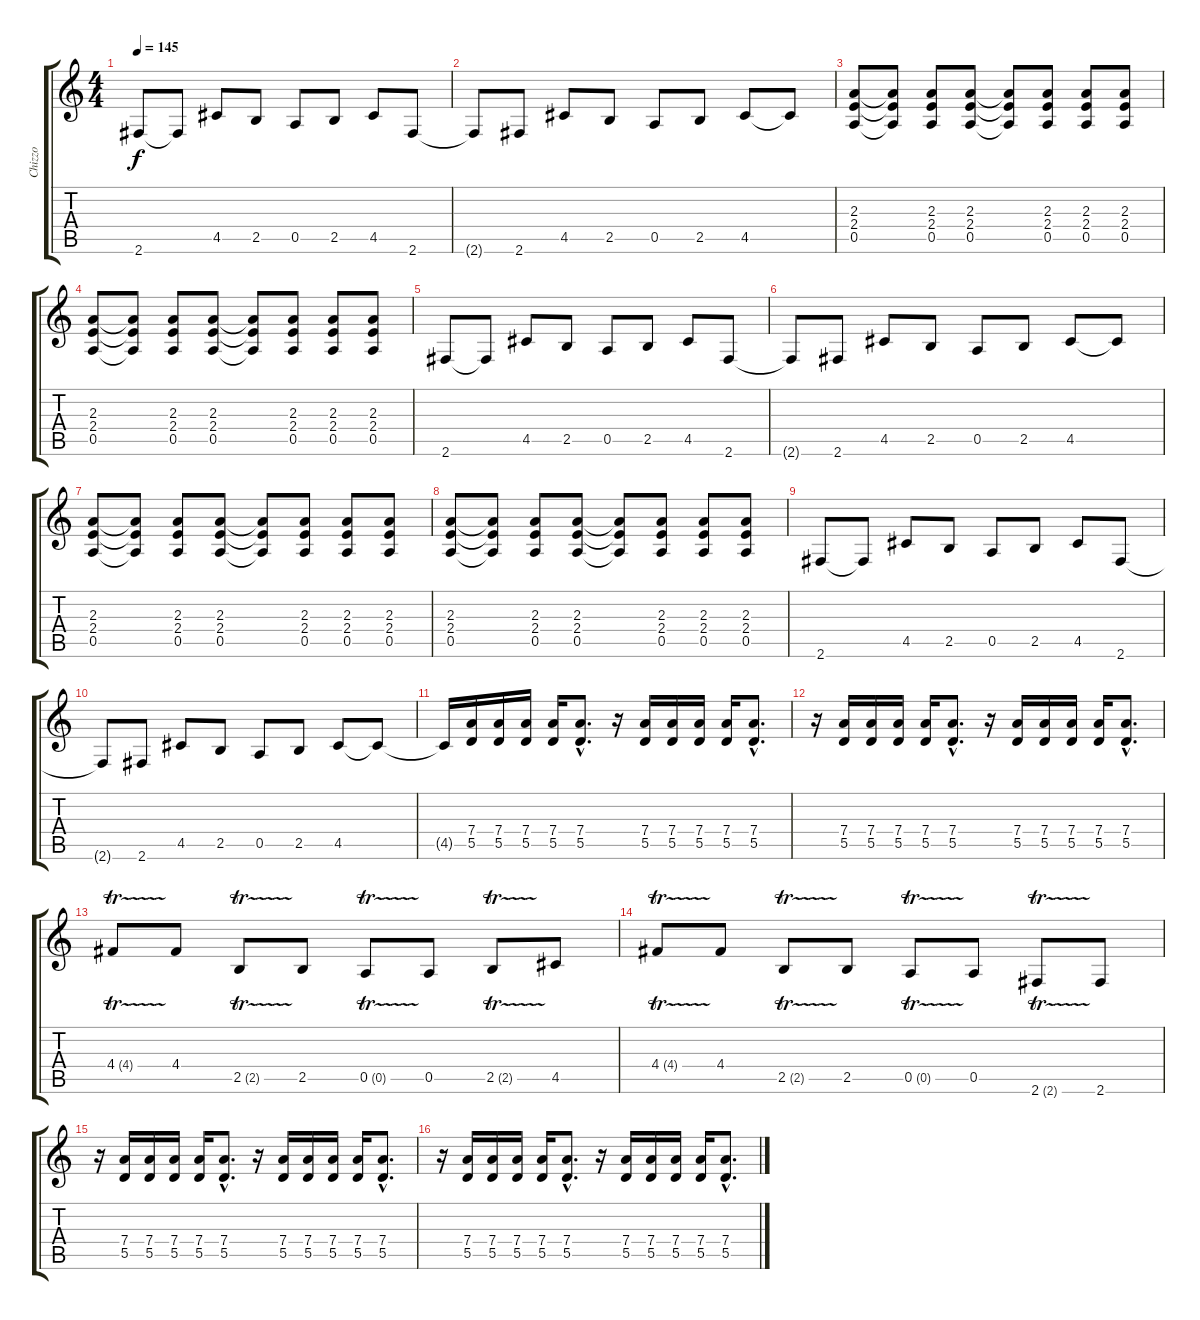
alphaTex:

\track ("Chizzo" "Chizzo") {instrument distortionguitar}
\staff {score tabs}
\tuning (E4 B3 G3 D3 A2 E2) {hide}
\ts (4 4)
\tempo 145
\clef g2
\ks c
2.6.8{dy f} 2.6{t}.8 4.5.8 2.5.8 0.5.8 2.5.8 4.5.8 2.6.8 |
2.6{t}.8 2.6.8 4.5.8 2.5.8 0.5.8 2.5.8 4.5.8 4.5{t}.8 |
(2.3 2.4 0.5).8 (2.3{t} 2.4{t} 0.5{t}).8 (2.3 2.4 0.5).8 (2.3 2.4 0.5).8 (2.3{t} 2.4{t} 0.5{t}).8 (2.3 2.4 0.5).8 (2.3 2.4 0.5).8 (2.3 2.4 0.5).8 |
(2.3 2.4 0.5).8 (2.3{t} 2.4{t} 0.5{t}).8 (2.3 2.4 0.5).8 (2.3 2.4 0.5).8 (2.3{t} 2.4{t} 0.5{t}).8 (2.3 2.4 0.5).8 (2.3 2.4 0.5).8 (2.3 2.4 0.5).8 |
2.6.8 2.6{t}.8 4.5.8 2.5.8 0.5.8 2.5.8 4.5.8 2.6.8 |
2.6{t}.8 2.6.8 4.5.8 2.5.8 0.5.8 2.5.8 4.5.8 4.5{t}.8 |
(2.3 2.4 0.5).8 (2.3{t} 2.4{t} 0.5{t}).8 (2.3 2.4 0.5).8 (2.3 2.4 0.5).8 (2.3{t} 2.4{t} 0.5{t}).8 (2.3 2.4 0.5).8 (2.3 2.4 0.5).8 (2.3 2.4 0.5).8 |
(2.3 2.4 0.5).8 (2.3{t} 2.4{t} 0.5{t}).8 (2.3 2.4 0.5).8 (2.3 2.4 0.5).8 (2.3{t} 2.4{t} 0.5{t}).8 (2.3 2.4 0.5).8 (2.3 2.4 0.5).8 (2.3 2.4 0.5).8 |
2.6.8 2.6{t}.8 4.5.8 2.5.8 0.5.8 2.5.8 4.5.8 2.6.8 |
2.6{t}.8 2.6.8 4.5.8 2.5.8 0.5.8 2.5.8 4.5.8 4.5{t}.8 |
4.5{t}.16 (7.4 5.5).16 (7.4 5.5).16 (7.4 5.5).16 (7.4 5.5).16 (7.4{hac} 5.5{hac}).8{d} r.16 (7.4 5.5).16 (7.4 5.5).16 (7.4 5.5).16 (7.4 5.5).16 (7.4{hac} 5.5{hac}).8{d} |
r.16 (7.4 5.5).16 (7.4 5.5).16 (7.4 5.5).16 (7.4 5.5).16 (7.4{hac} 5.5{hac}).8{d} r.16 (7.4 5.5).16 (7.4 5.5).16 (7.4 5.5).16 (7.4 5.5).16 (7.4{hac} 5.5{hac}).8{d} |
4.4{tr (4 16)}.8 4.4.8 2.5{tr (2 16)}.8 2.5.8 0.5{tr (0 16)}.8 0.5.8 2.5{tr (2 16)}.8 4.5.8 |
4.4{tr (4 16)}.8 4.4.8 2.5{tr (2 16)}.8 2.5.8 0.5{tr (0 16)}.8 0.5.8 2.6{tr (2 16)}.8 2.6.8 |
r.16 (7.4 5.5).16 (7.4 5.5).16 (7.4 5.5).16 (7.4 5.5).16 (7.4{hac} 5.5{hac}).8{d} r.16 (7.4 5.5).16 (7.4 5.5).16 (7.4 5.5).16 (7.4 5.5).16 (7.4{hac} 5.5{hac}).8{d} |
r.16 (7.4 5.5).16 (7.4 5.5).16 (7.4 5.5).16 (7.4 5.5).16 (7.4{hac} 5.5{hac}).8{d} r.16 (7.4 5.5).16 (7.4 5.5).16 (7.4 5.5).16 (7.4 5.5).16 (7.4{hac} 5.5{hac}).8{d}
